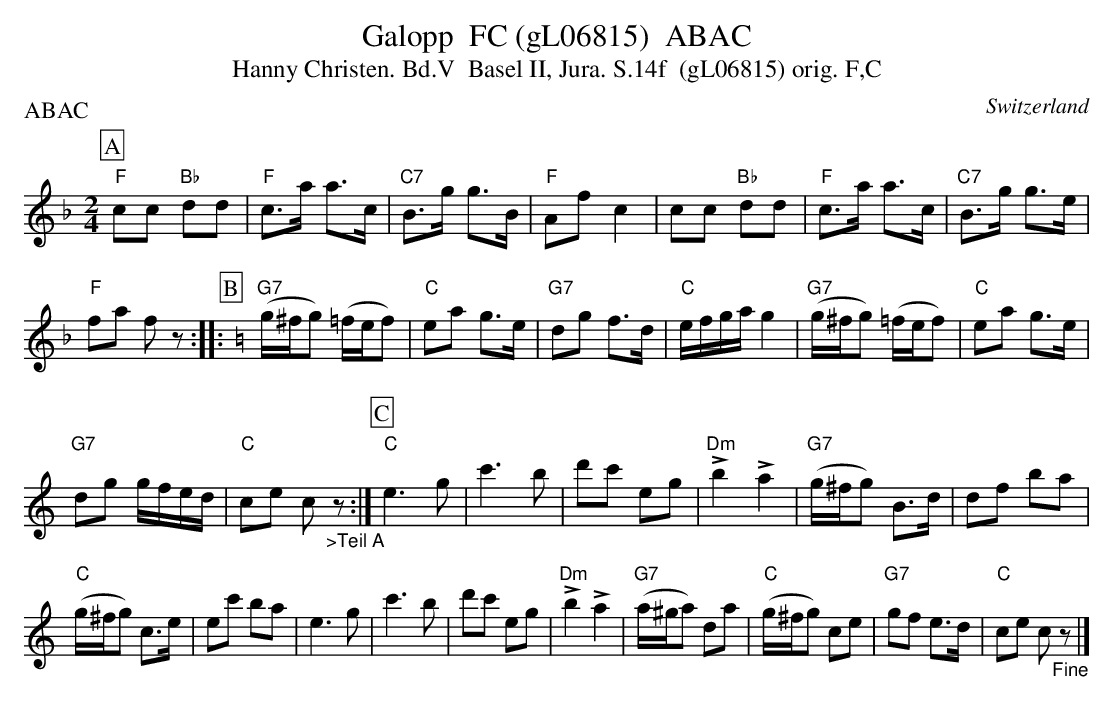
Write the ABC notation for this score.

X:1
T:Galopp  FC (gL06815)  ABAC
T:Hanny Christen. Bd.V  Basel II, Jura. S.14f  (gL06815) orig. F,C
P:ABAC
M:2/4
L:1/8
O:Switzerland
K:F major
[P:A] "F"cc "Bb"dd | "F"c>a a>c | "C7"B>g g>B | "F"Afc2 | cc "Bb"dd | "F"c>a a>c | "C7"B>g g>e |
"F"fa fz :: [P:B] [K:C] ("G7"g/^f/g) (=f/e/f) | "C"ea g>e | "G7"dg f>d | "C"e/f/g/a/g2 | ("G7"g/^f/g) (=f/e/f) | "C"ea g>e |
"G7"dg g/f/e/d/ | "C"ce c"_>Teil A"z :| [P:C] "C"e3g | c'3b | d'c' eg | !>!"Dm"b2 !>!a2 | ("G7"g/^f/g) B>d | df ba |
("C"g/^f/g)  c>e | ec' ba | e3g | c'3b | d'c' eg | !>!"Dm"b2!>!a2 | ("G7"a/^g/a) da | ("C"g/^f/g) ce | "G7"gf e>d | "C"ce c"_Fine"z |]
